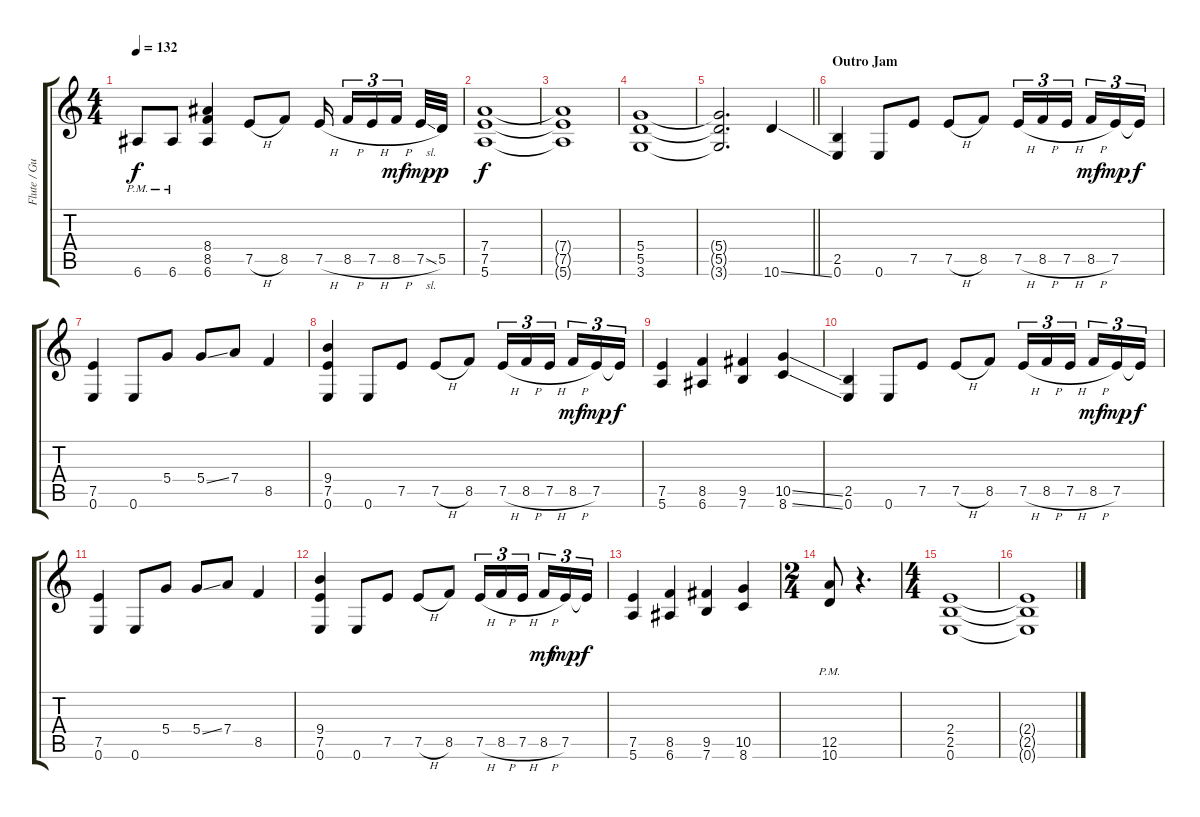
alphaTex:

\track ("Flute / Guitar" "Flute / Gu") {instrument distortionguitar}
\staff {score tabs}
\tuning (E4 B3 G3 D3 A2 E2) {hide}
\ts (4 4)
\tempo 132
\clef g2
\ks c
6.6{pm}.8{dy f} 6.6{pm}.8 (8.4 8.5 6.6).4 7.5{h}.8 8.5.8 7.5{h}.16{beam splitsecondary} 8.5{h}.16{tu (3 2)} 7.5{h}.16{tu (3 2)} 8.5{h}.16{tu (3 2) dy mf beam splitsecondary} 7.5{sl}.32{dy mp} 5.5.32{dy p} |
(7.4 7.5 5.6).1{dy f} |
(7.4{t} 7.5{t} 5.6{t}).1 |
(5.4 5.5 3.6).1 |
\barLineRight lightlight
(5.4{t} 5.5{t} 3.6{t}).2{d} 10.6{ss}.4 |
\section ("" "Outro Jam")
(2.5 0.6).4 0.6.8 7.5.8 7.5{h}.8 8.5.8 7.5{h}.16{tu (3 2)} 8.5{h}.16{tu (3 2)} 7.5{h}.16{tu (3 2) beam splitsecondary} 8.5{h}.16{tu (3 2) dy mf} 7.5.16{tu (3 2) dy mp} 7.5{t}.16{tu (3 2) dy f} |
(7.5 0.6).4 0.6.8 5.4.8 5.4{ss}.8 7.4.8 8.5.4 |
(9.4 7.5 0.6).4 0.6.8 7.5.8 7.5{h}.8 8.5.8 7.5{h}.16{tu (3 2)} 8.5{h}.16{tu (3 2)} 7.5{h}.16{tu (3 2) beam splitsecondary} 8.5{h}.16{tu (3 2) dy mf} 7.5.16{tu (3 2) dy mp} 7.5{t}.16{tu (3 2) dy f} |
(7.5 5.6).4 (8.5 6.6).4 (9.5 7.6).4 (10.5{ss} 8.6{ss}).4 |
(2.5 0.6).4 0.6.8 7.5.8 7.5{h}.8 8.5.8 7.5{h}.16{tu (3 2)} 8.5{h}.16{tu (3 2)} 7.5{h}.16{tu (3 2) beam splitsecondary} 8.5{h}.16{tu (3 2) dy mf} 7.5.16{tu (3 2) dy mp} 7.5{t}.16{tu (3 2) dy f} |
(7.5 0.6).4 0.6.8 5.4.8 5.4{ss}.8 7.4.8 8.5.4 |
(9.4 7.5 0.6).4 0.6.8 7.5.8 7.5{h}.8 8.5.8 7.5{h}.16{tu (3 2)} 8.5{h}.16{tu (3 2)} 7.5{h}.16{tu (3 2) beam splitsecondary} 8.5{h}.16{tu (3 2) dy mf} 7.5.16{tu (3 2) dy mp} 7.5{t}.16{tu (3 2) dy f} |
(7.5 5.6).4 (8.5 6.6).4 (9.5 7.6).4 (10.5 8.6).4 |
\ts (2 4)
(12.5{pm} 10.6{pm}).8 r.4{d} |
\ts (4 4)
(2.4 2.5 0.6).1 |
(2.4{t} 2.5{t} 0.6{t}).1
